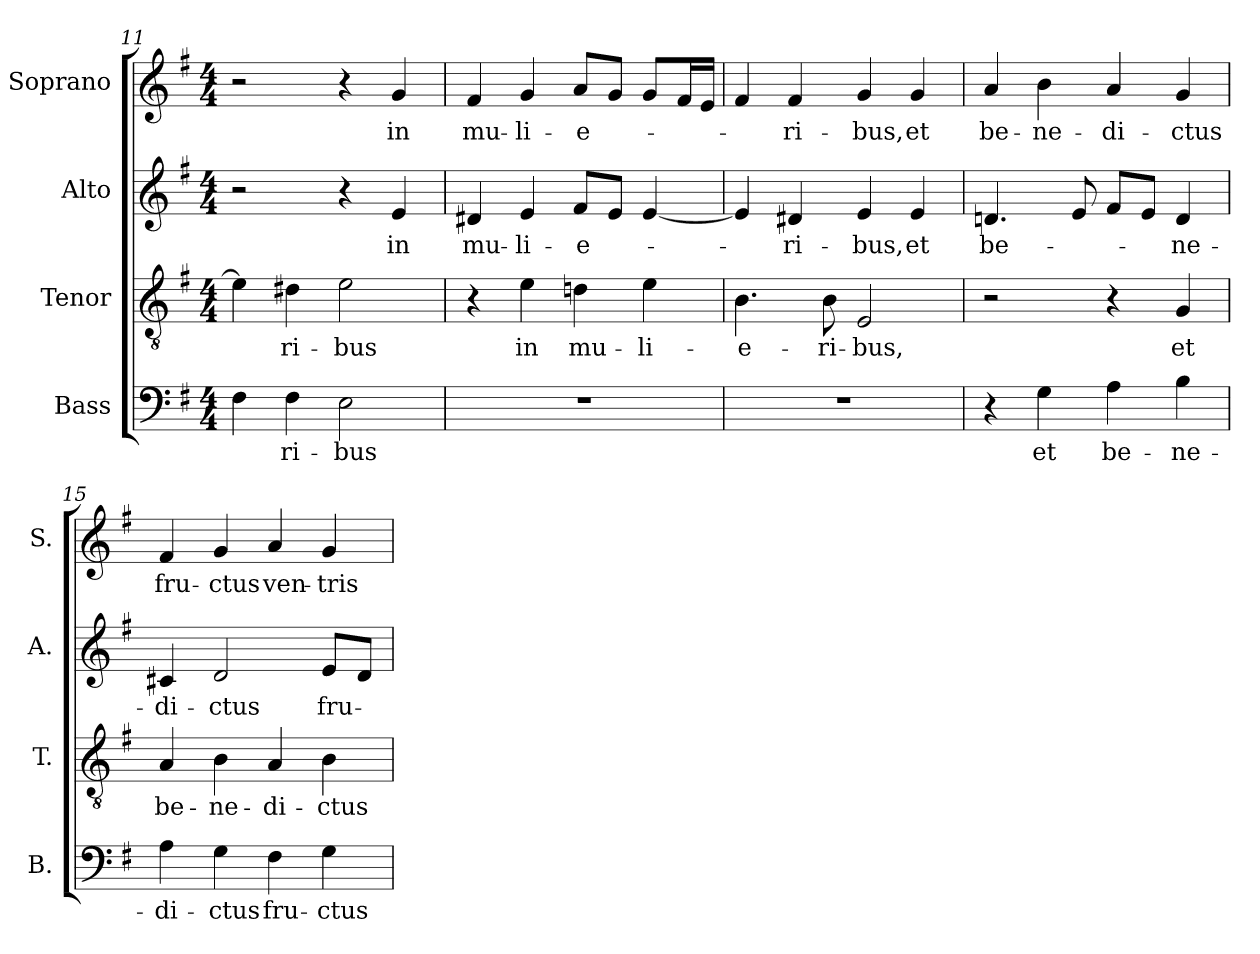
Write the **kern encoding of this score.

**kern	**text	**kern	**text	**kern	**text	**kern	**text
*part4	*part4	*part3	*part3	*part2	*part2	*part1	*part1
*staff4	*staff4	*staff3	*staff3	*staff2	*staff2	*staff1	*staff1
*I"Bass	*	*I"Tenor	*	*I"Alto	*	*I"Soprano	*
*I'B.	*	*I'T.	*	*I'A.	*	*I'S.	*
!!LO:LB:g=z
*clefF4	*	*clefGv2	*	*clefG2	*	*clefG2	*
*	*	*ITrd7c12	*	*	*	*	*
*k[f#]	*	*k[f#]	*	*k[f#]	*	*k[f#]	*
*e:	*	*e:	*	*e:	*	*e:	*
*M4/4	*	*M4/4	*	*M4/4	*	*M4/4	*
=11	=11	=11	=11	=11	=11	=11	=11
4F#i\	.	4Ei\]	.	2r	.	2r	.
!	!LO:LY:b:color=#000000	!	!	!	!	!	!
!	!	!	!LO:LY:b:color=#000000	!	!	!	!
4F#i\	-ri-	4D#Xi\	-ri-	.	.	.	.
!	!LO:LY:b:color=#000000	!	!	!	!	!	!
!	!	!	!LO:LY:b:color=#000000	!	!	!	!
2Ei\	-bus	2Ei\	-bus	4r	.	4r	.
!	!	!	!	!	!LO:LY:b:color=#000000	!	!
!	!	!	!	!	!	!	!LO:LY:b:color=#000000
.	.	.	.	4ei/	in	4gi/	in
=12	=12	=12	=12	=12	=12	=12	=12
!	!	!	!	!	!LO:LY:b:color=#000000	!	!
!	!	!	!	!	!	!	!LO:LY:b:color=#000000
1r	.	4r	.	4d#Xi/	mu-	4f#i/	mu-
!	!	!	!LO:LY:b:color=#000000	!	!	!	!
!	!	!	!	!	!LO:LY:b:color=#000000	!	!
!	!	!	!	!	!	!	!LO:LY:b:color=#000000
.	.	4Ei\	in	4ei/	-li-	4gi/	-li-
!	!	!	!LO:LY:b:color=#000000	!	!	!	!
!	!	!	!	!	!LO:LY:b:color=#000000	!	!
!	!	!	!	!	!	!	!LO:LY:b:color=#000000
.	.	4Dni\	mu-	8f#i/L	-e-	8ai/L	-e-
.	.	.	.	8ei/J	.	8gi/J	.
!	!	!	!LO:LY:b:color=#000000	!	!	!	!
.	.	4Ei\	-li-	[<4ei/	.	8gi/L	.
.	.	.	.	.	.	16f#i/L	.
.	.	.	.	.	.	16ei/JJ	.
=13	=13	=13	=13	=13	=13	=13	=13
!	!	!	!LO:LY:b:color=#000000	!	!	!	!
1r	.	4.BBi\	-e-	4ei/]	.	4f#i/	.
!	!	!	!	!	!LO:LY:b:color=#000000	!	!
!	!	!	!	!	!	!	!LO:LY:b:color=#000000
.	.	.	.	4d#Xi/	-ri-	4f#i/	-ri-
!	!	!	!LO:LY:b:color=#000000	!	!	!	!
.	.	8BBi\	-ri-	.	.	.	.
!	!	!	!LO:LY:b:color=#000000	!	!	!	!
!	!	!	!	!	!LO:LY:b:color=#000000	!	!
!	!	!	!	!	!	!	!LO:LY:b:color=#000000
.	.	2EEi/	-bus,	4ei/	-bus,	4gi/	-bus,
!	!	!	!	!	!LO:LY:b:color=#000000	!	!
!	!	!	!	!	!	!	!LO:LY:b:color=#000000
.	.	.	.	4ei/	et	4gi/	et
=14	=14	=14	=14	=14	=14	=14	=14
!	!	!	!	!	!LO:LY:b:color=#000000	!	!
!	!	!	!	!	!	!	!LO:LY:b:color=#000000
4r	.	2r	.	4.dni/	be-	4ai/	be-
!	!LO:LY:b:color=#000000	!	!	!	!	!	!
!	!	!	!	!	!	!	!LO:LY:b:color=#000000
4Gi\	et	.	.	.	.	4bi\	-ne-
.	.	.	.	8ei/	.	.	.
!	!LO:LY:b:color=#000000	!	!	!	!	!	!
!	!	!	!	!	!	!	!LO:LY:b:color=#000000
4Ai\	be-	4r	.	8f#i/L	.	4ai/	-di-
.	.	.	.	8ei/J	.	.	.
!	!LO:LY:b:color=#000000	!	!	!	!	!	!
!	!	!	!LO:LY:b:color=#000000	!	!	!	!
!	!	!	!	!	!LO:LY:b:color=#000000	!	!
!	!	!	!	!	!	!	!LO:LY:b:color=#000000
4Bi\	-ne-	4GGi/	et	4di/	-ne-	4gi/	-ctus
=15	=15	=15	=15	=15	=15	=15	=15
!	!LO:LY:b:color=#000000	!	!	!	!	!	!
!	!	!	!LO:LY:b:color=#000000	!	!	!	!
!	!	!	!	!	!LO:LY:b:color=#000000	!	!
!	!	!	!	!	!	!	!LO:LY:b:color=#000000
4Ai\	-di-	4AAi/	be-	4c#Xi/	-di-	4f#i/	fru-
!	!LO:LY:b:color=#000000	!	!	!	!	!	!
!	!	!	!LO:LY:b:color=#000000	!	!	!	!
!	!	!	!	!	!LO:LY:b:color=#000000	!	!
!	!	!	!	!	!	!	!LO:LY:b:color=#000000
4Gi\	-ctus	4BBi\	-ne-	2di/	-ctus	4gi/	-ctus
!	!LO:LY:b:color=#000000	!	!	!	!	!	!
!	!	!	!LO:LY:b:color=#000000	!	!	!	!
!	!	!	!	!	!	!	!LO:LY:b:color=#000000
4F#i\	fru-	4AAi/	-di-	.	.	4ai/	ven-
!	!LO:LY:b:color=#000000	!	!	!	!	!	!
!	!	!	!LO:LY:b:color=#000000	!	!	!	!
!	!	!	!	!	!LO:LY:b:color=#000000	!	!
!	!	!	!	!	!	!	!LO:LY:b:color=#000000
4Gi\	-ctus	4BBi\	-ctus	8ei/L	fru-	4gi/	-tris
.	.	.	.	8di/J	.	.	.
=	=	=	=	=	=	=	=
*-	*-	*-	*-	*-	*-	*-	*-
